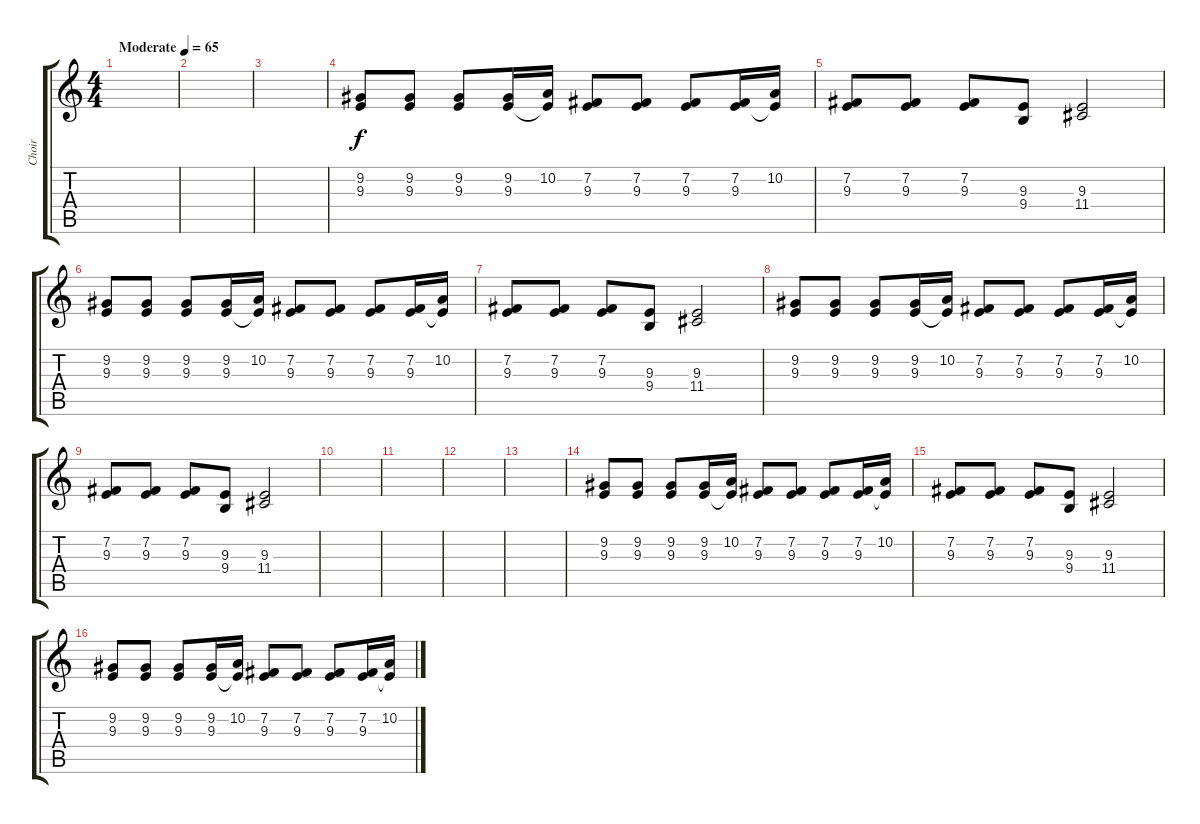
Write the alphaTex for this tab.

\track ("Choir" "Choir") {instrument lead6voice}
\staff {score tabs}
\tuning (E4 B3 G3 D3 A2 E2) {hide}
\ts (4 4)
\tempo (65 "Moderate")
\clef g2
\ks c
|
|
|
(9.2 9.3).8 (9.2 9.3).8 (9.2 9.3).8 (9.2 9.3).16 (10.2 9.3{t}).16 (7.2 9.3).8 (7.2 9.3).8 (7.2 9.3).8 (7.2 9.3).16 (10.2 9.3{t}).16 |
(7.2 9.3).8 (7.2 9.3).8 (7.2 9.3).8 (9.3 9.4).8 (9.3 11.4).2 |
(9.2 9.3).8 (9.2 9.3).8 (9.2 9.3).8 (9.2 9.3).16 (10.2 9.3{t}).16 (7.2 9.3).8 (7.2 9.3).8 (7.2 9.3).8 (7.2 9.3).16 (10.2 9.3{t}).16 |
(7.2 9.3).8 (7.2 9.3).8 (7.2 9.3).8 (9.3 9.4).8 (9.3 11.4).2 |
(9.2 9.3).8 (9.2 9.3).8 (9.2 9.3).8 (9.2 9.3).16 (10.2 9.3{t}).16 (7.2 9.3).8 (7.2 9.3).8 (7.2 9.3).8 (7.2 9.3).16 (10.2 9.3{t}).16 |
(7.2 9.3).8 (7.2 9.3).8 (7.2 9.3).8 (9.3 9.4).8 (9.3 11.4).2 |
|
|
|
|
(9.2 9.3).8 (9.2 9.3).8 (9.2 9.3).8 (9.2 9.3).16 (10.2 9.3{t}).16 (7.2 9.3).8 (7.2 9.3).8 (7.2 9.3).8 (7.2 9.3).16 (10.2 9.3{t}).16 |
(7.2 9.3).8 (7.2 9.3).8 (7.2 9.3).8 (9.3 9.4).8 (9.3 11.4).2 |
(9.2 9.3).8 (9.2 9.3).8 (9.2 9.3).8 (9.2 9.3).16 (10.2 9.3{t}).16 (7.2 9.3).8 (7.2 9.3).8 (7.2 9.3).8 (7.2 9.3).16 (10.2 9.3{t}).16
